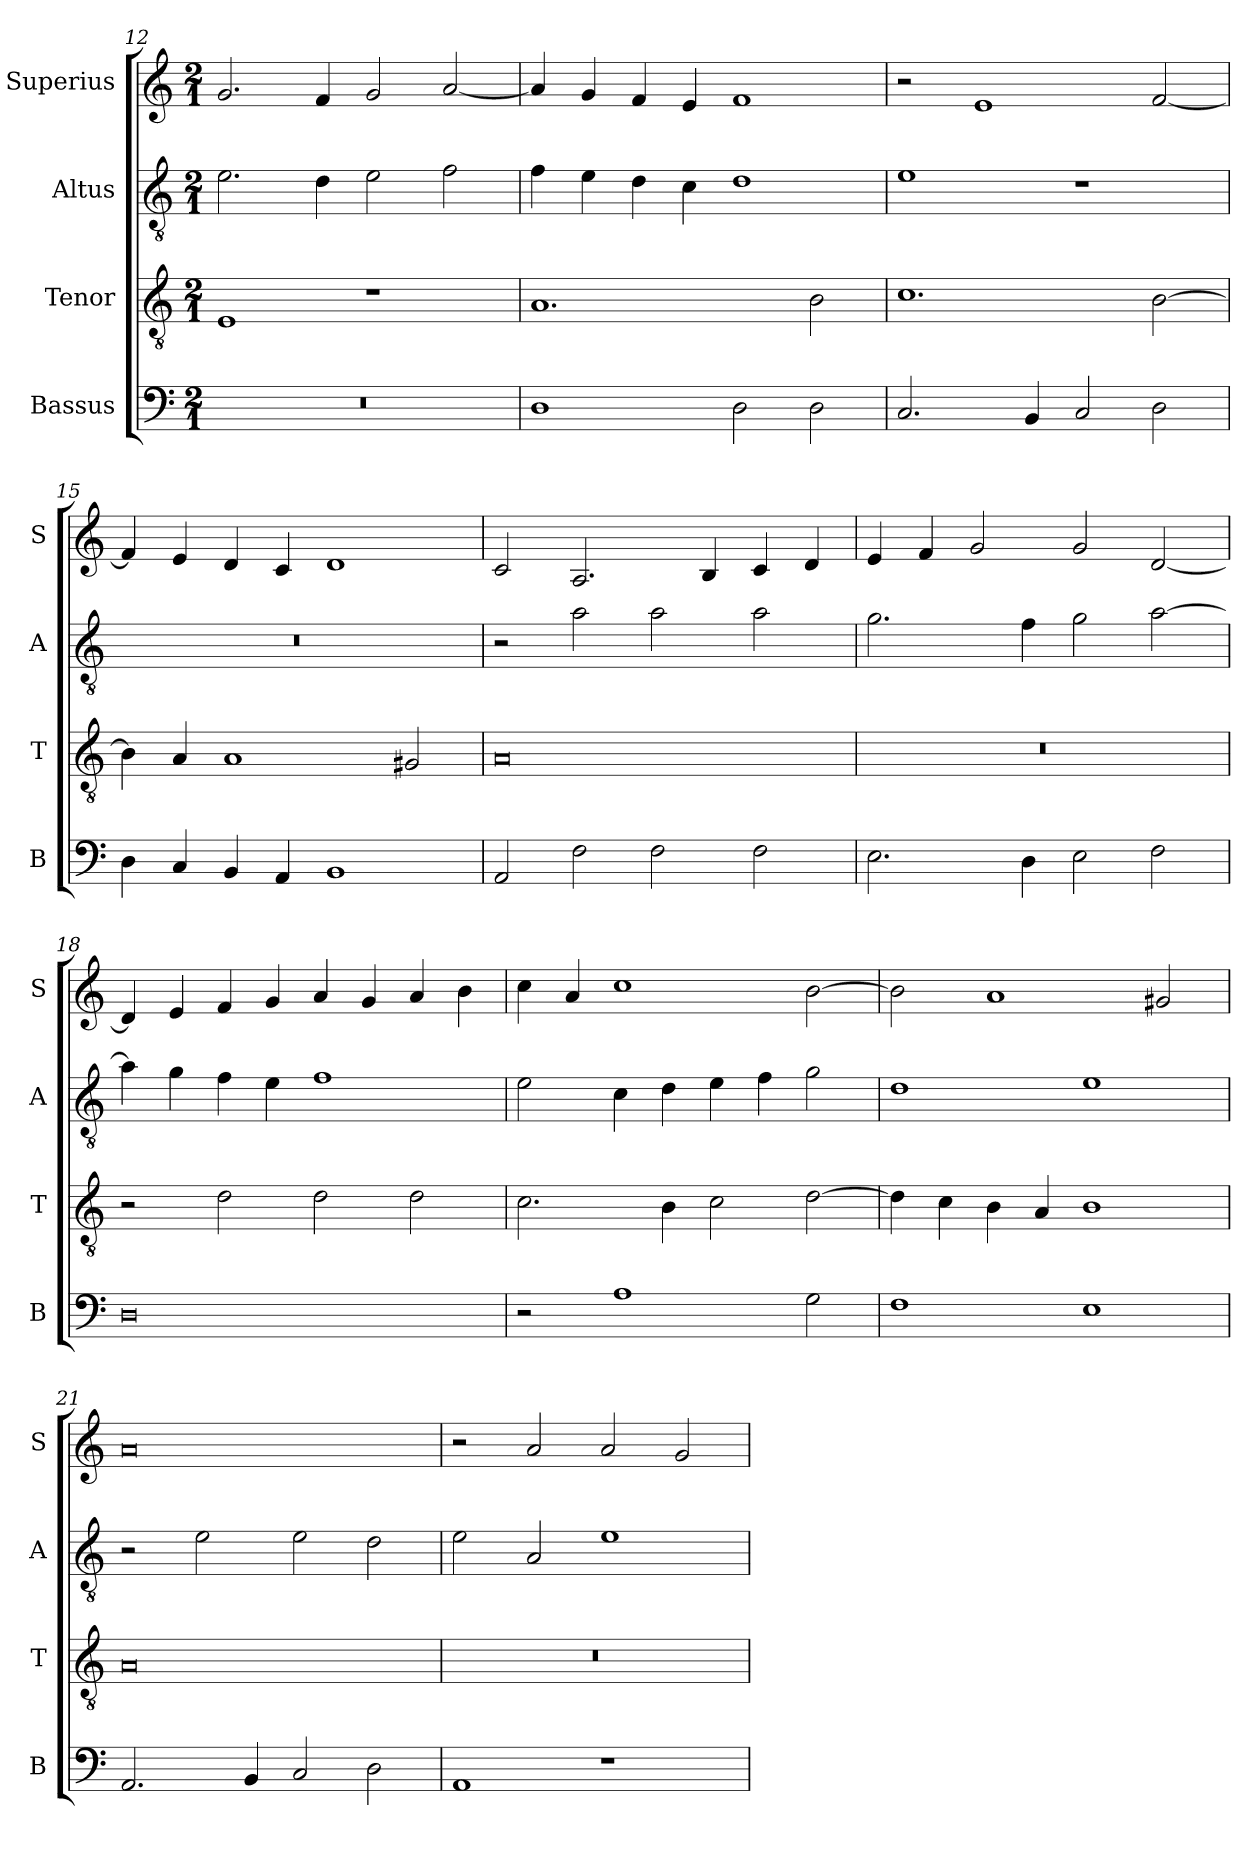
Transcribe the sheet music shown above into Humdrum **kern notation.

**kern	**kern	**kern	**kern
*part4	*part3	*part2	*part1
*staff4	*staff3	*staff2	*staff1
*I"Bassus	*I"Tenor	*I"Altus	*I"Superius
*I'B	*I'T	*I'A	*I'S
*clefF4	*clefGv2	*clefGv2	*clefG2
*k[]	*k[]	*k[]	*k[]
*M2/1	*M2/1	*M2/1	*M2/1
=12	=12	=12	=12
0r	1E	2.e\	2.g/
.	.	4d\	4f/
.	1r	2e\	2g/
.	.	2f\	[2a/
=13	=13	=13	=13
1D	1.A	4f\	4a/]
.	.	4e\	4g/
.	.	4d\	4f/
.	.	4c\	4e/
2D\	.	1d	1f
2D\	2B\	.	.
=14	=14	=14	=14
2.C/	1.c	1e	2r
.	.	.	1e
4BB/	.	.	.
2C/	.	1r	.
2D\	[2B\	.	[2f/
=15	=15	=15	=15
4D\	4B\]	0r	4f/]
4C/	4A/	.	4e/
4BB/	1A	.	4d/
4AA/	.	.	4c/
1BB	.	.	1d
.	2G#X/	.	.
=16	=16	=16	=16
2AA/	0A	2r	2c/
2F\	.	2a\	2.A/
2F\	.	2a\	.
.	.	.	4B/
2F\	.	2a\	4c/
.	.	.	4d/
=17	=17	=17	=17
2.E\	0r	2.g\	4e/
.	.	.	4f/
.	.	.	2g/
4D\	.	4f\	.
2E\	.	2g\	2g/
2F\	.	[2a\	[2d/
=18	=18	=18	=18
0D	2r	4a\]	4d/]
.	.	4g\	4e/
.	2d\	4f\	4f/
.	.	4e\	4g/
.	2d\	1f	4a/
.	.	.	4g/
.	2d\	.	4a/
.	.	.	4b\
=19	=19	=19	=19
2r	2.c\	2e\	4cc\
.	.	.	4a/
1A	.	4c\	1cc
.	4B\	4d\	.
.	2c\	4e\	.
.	.	4f\	.
2G\	[2d\	2g\	[2b\
=20	=20	=20	=20
1F	4d\]	1d	2b\]
.	4c\	.	.
.	4B\	.	1a
.	4A/	.	.
1E	1B	1e	.
.	.	.	2g#X/
=21	=21	=21	=21
2.AA/	0A	2r	0a
.	.	2e\	.
4BB/	.	.	.
2C/	.	2e\	.
2D\	.	2d\	.
=22	=22	=22	=22
1AA	0r	2e\	2r
.	.	2A/	2a/
1r	.	1e	2a/
.	.	.	2g/
=	=	=	=
*-	*-	*-	*-
